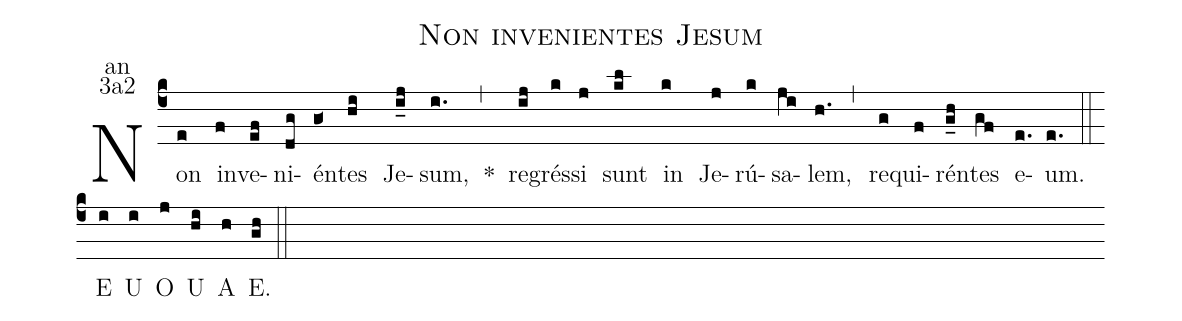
name:Non invenientes Jesum;
office-part:an;
mode:3a2;
%%
(c4) Non(e) in(f)ve(ef)ni(dg)én(g<)tes(hi) Je(i_j)sum,(i.) <sp>*</sp>(,)
re(ij)grés(k)si(j) sunt(kl) in(k) Je(j)rú(k)sa(ji)lem,(h.) (,)
re(g)qui(f)rén(g_h)tes(gf) e(e.)um.(e.)  (::)
<eu>  E(i) U(i) O(j) U(hi) A(h) E.(gh) </eu>(::)
